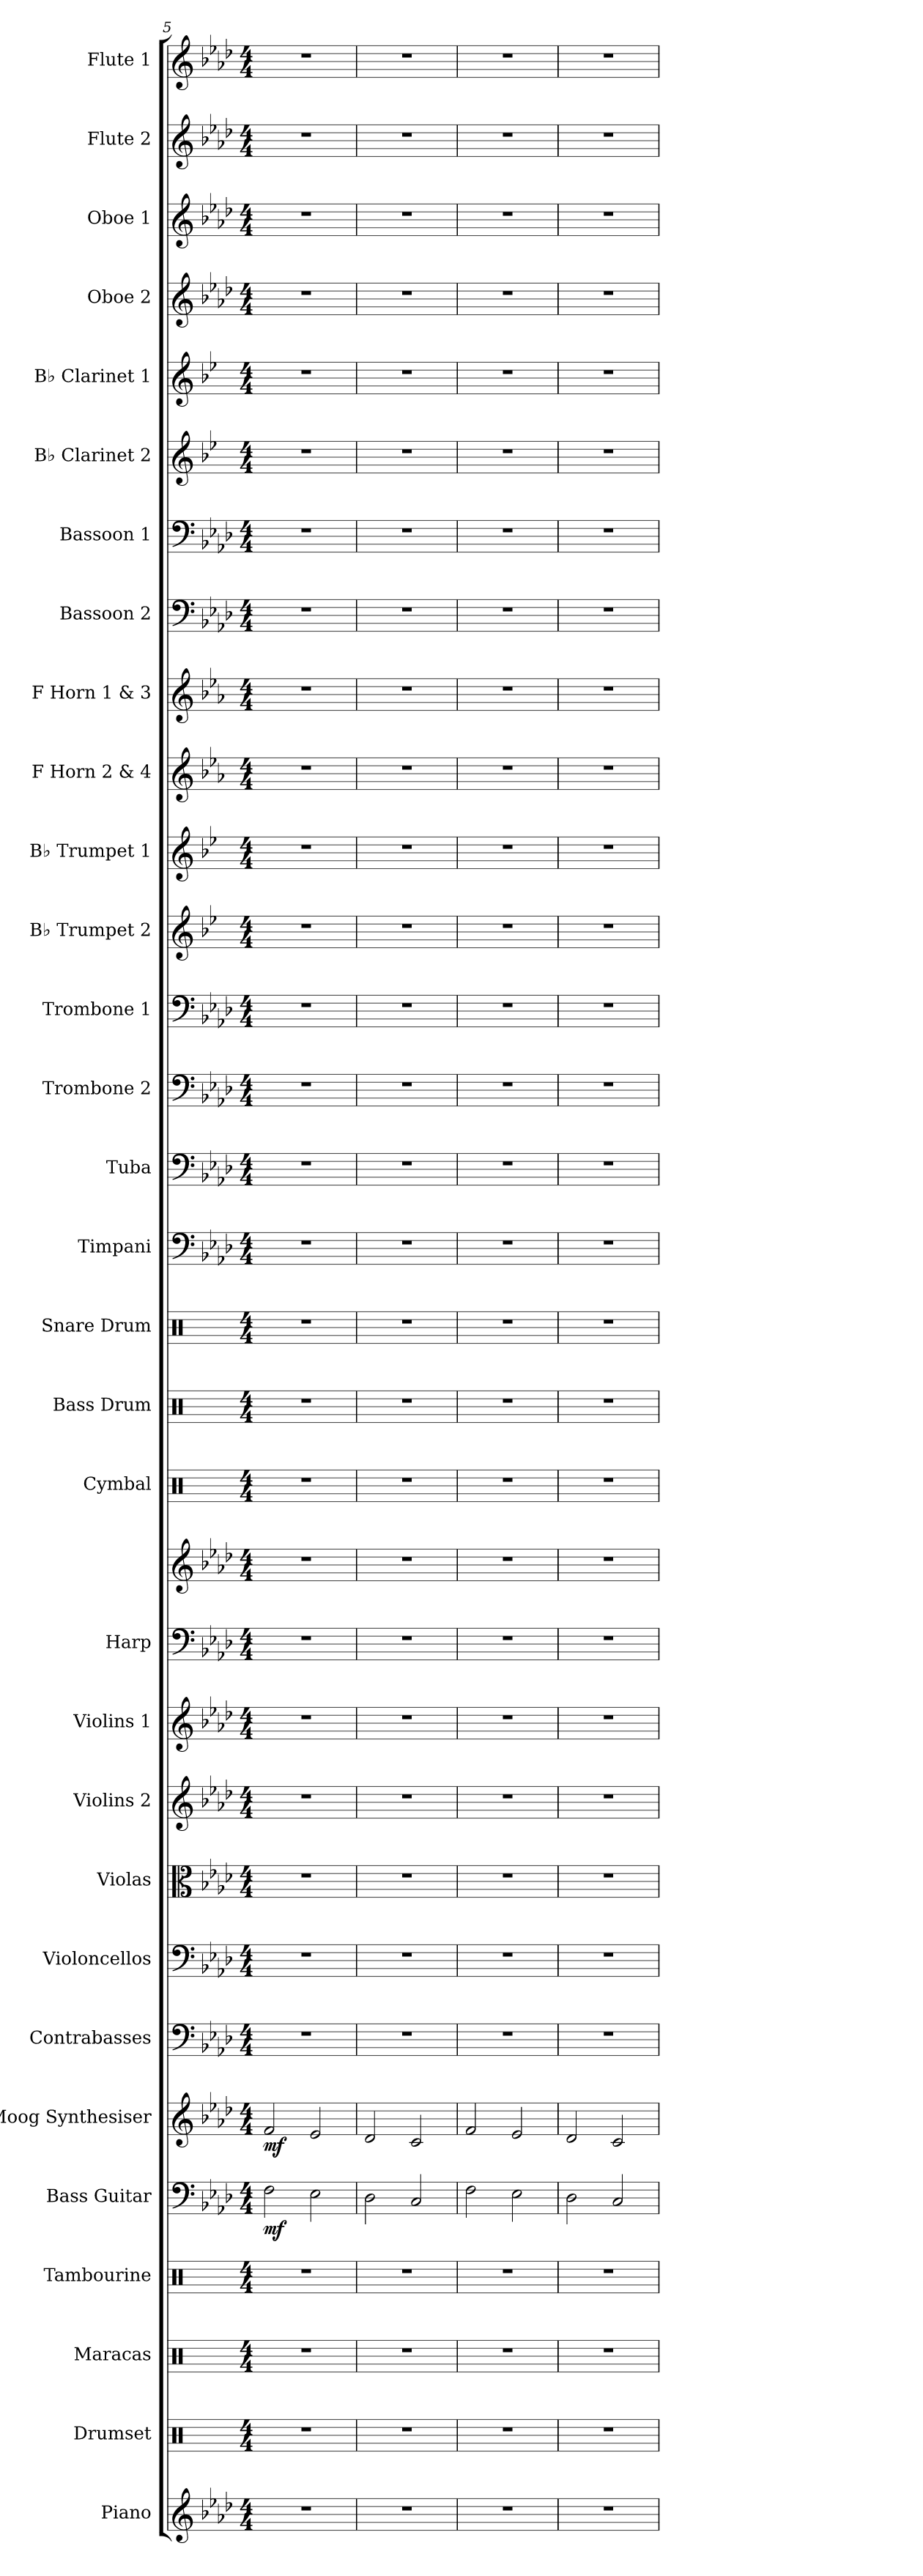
**kern	**kern	**kern	**kern	**kern	**dynam	**kern	**dynam	**kern	**kern	**kern	**kern	**kern	**kern	**kern	**kern	**kern	**kern	**kern	**kern	**kern	**kern	**kern	**kern	**kern	**kern	**kern	**kern	**kern	**kern	**kern	**kern	**kern	**kern
*part31	*part30	*part29	*part28	*part27	*part27	*part26	*part26	*part25	*part24	*part23	*part22	*part21	*part20	*part20	*part19	*part18	*part17	*part16	*part15	*part14	*part13	*part12	*part11	*part10	*part9	*part8	*part7	*part6	*part5	*part4	*part3	*part2	*part1
*staff32	*staff31	*staff30	*staff29	*staff28	*staff28	*staff27	*staff27	*staff26	*staff25	*staff24	*staff23	*staff22	*staff21	*staff20	*staff19	*staff18	*staff17	*staff16	*staff15	*staff14	*staff13	*staff12	*staff11	*staff10	*staff9	*staff8	*staff7	*staff6	*staff5	*staff4	*staff3	*staff2	*staff1
*I"Piano	*I"Drumset	*I"Maracas	*I"Tambourine	*I"Bass Guitar	*	*I"Moog Synthesiser	*	*I"Contrabasses	*I"Violoncellos	*I"Violas	*I"Violins 2	*I"Violins 1	*I"Harp	*	*I"Cymbal	*I"Bass Drum	*I"Snare Drum	*I"Timpani	*I"Tuba	*I"Trombone 2	*I"Trombone 1	*I"B♭ Trumpet 2	*I"B♭ Trumpet 1	*I"F Horn 2 &amp; 4	*I"F Horn 1 &amp; 3	*I"Bassoon 2	*I"Bassoon 1	*I"B♭ Clarinet 2	*I"B♭ Clarinet 1	*I"Oboe 2	*I"Oboe 1	*I"Flute 2	*I"Flute 1
*I'Pno.	*I'D. Set	*I'Mrcs.	*I'Tamb.	*I'B. Guit.	*	*I'Synth.	*	*I'Cbs.	*I'Vcs.	*I'Vlas.	*I'Vlns. 2	*I'Vlns. 1	*I'Hrp.	*	*I'Cym.	*I'B. Dr.	*I'Sn. Dr.	*I'Timp.	*I'Tba.	*I'Tbn. 2	*I'Tbn. 1	*I'B♭ Tpt. 2	*I'B♭ Tpt. 1	*I'F Hn. 2 4	*I'F Hn. 1 3	*I'Bsn. 2	*I'Bsn. 1	*I'B♭ Cl. 2	*I'B♭ Cl. 1	*I'Ob. 2	*I'Ob. 1	*I'Fl. 2	*I'Fl. 1
*clefG2	*clefX	*clefX	*clefX	*clefF4	*	*clefG2	*	*clefF4	*clefF4	*clefC3	*clefG2	*clefG2	*clefF4	*clefG2	*clefX	*clefX	*clefX	*clefF4	*clefF4	*clefF4	*clefF4	*clefG2	*clefG2	*clefG2	*clefG2	*clefF4	*clefF4	*clefG2	*clefG2	*clefG2	*clefG2	*clefG2	*clefG2
*	*	*	*	*ITrd7c12	*	*	*	*ITrd7c12	*	*	*	*	*	*	*	*	*	*	*	*	*	*ITrd1c2	*ITrd1c2	*ITrd4c7	*ITrd4c7	*	*	*ITrd1c2	*ITrd1c2	*	*	*	*
*k[b-e-a-d-]	*k[]	*k[]	*k[]	*k[b-e-a-d-]	*	*k[b-e-a-d-]	*	*k[b-e-a-d-]	*k[b-e-a-d-]	*k[b-e-a-d-]	*k[b-e-a-d-]	*k[b-e-a-d-]	*k[b-e-a-d-]	*k[b-e-a-d-]	*k[]	*k[]	*k[]	*k[b-e-a-d-]	*k[b-e-a-d-]	*k[b-e-a-d-]	*k[b-e-a-d-]	*k[b-e-a-d-]	*k[b-e-a-d-]	*k[b-e-a-d-]	*k[b-e-a-d-]	*k[b-e-a-d-]	*k[b-e-a-d-]	*k[b-e-a-d-]	*k[b-e-a-d-]	*k[b-e-a-d-]	*k[b-e-a-d-]	*k[b-e-a-d-]	*k[b-e-a-d-]
*M4/4	*M4/4	*M4/4	*M4/4	*M4/4	*	*M4/4	*	*M4/4	*M4/4	*M4/4	*M4/4	*M4/4	*M4/4	*M4/4	*M4/4	*M4/4	*M4/4	*M4/4	*M4/4	*M4/4	*M4/4	*M4/4	*M4/4	*M4/4	*M4/4	*M4/4	*M4/4	*M4/4	*M4/4	*M4/4	*M4/4	*M4/4	*M4/4
*MM124	*MM124	*MM124	*MM124	*MM124	*	*MM124	*	*MM124	*MM124	*MM124	*MM124	*MM124	*MM124	*MM124	*MM124	*MM124	*MM124	*MM124	*MM124	*MM124	*MM124	*MM124	*MM124	*MM124	*MM124	*MM124	*MM124	*MM124	*MM124	*MM124	*MM124	*MM124	*MM124
=5	=5	=5	=5	=5	=5	=5	=5	=5	=5	=5	=5	=5	=5	=5	=5	=5	=5	=5	=5	=5	=5	=5	=5	=5	=5	=5	=5	=5	=5	=5	=5	=5	=5
!	!	!	!	!	!LO:DY:b	!	!LO:DY:b	!	!	!	!	!	!	!	!	!	!	!	!	!	!	!	!	!	!	!	!	!	!	!	!	!	!
1r	1r	1r	1r	2FF\	mf	2f/	mf	1r	1r	1r	1r	1r	1r	1r	1r	1r	1r	1r	1r	1r	1r	1r	1r	1r	1r	1r	1r	1r	1r	1r	1r	1r	1r
.	.	.	.	2EE-\	.	2e-/	.	.	.	.	.	.	.	.	.	.	.	.	.	.	.	.	.	.	.	.	.	.	.	.	.	.	.
=6	=6	=6	=6	=6	=6	=6	=6	=6	=6	=6	=6	=6	=6	=6	=6	=6	=6	=6	=6	=6	=6	=6	=6	=6	=6	=6	=6	=6	=6	=6	=6	=6	=6
1r	1r	1r	1r	2DD-\	.	2d-/	.	1r	1r	1r	1r	1r	1r	1r	1r	1r	1r	1r	1r	1r	1r	1r	1r	1r	1r	1r	1r	1r	1r	1r	1r	1r	1r
.	.	.	.	2CC/	.	2c/	.	.	.	.	.	.	.	.	.	.	.	.	.	.	.	.	.	.	.	.	.	.	.	.	.	.	.
=7	=7	=7	=7	=7	=7	=7	=7	=7	=7	=7	=7	=7	=7	=7	=7	=7	=7	=7	=7	=7	=7	=7	=7	=7	=7	=7	=7	=7	=7	=7	=7	=7	=7
1r	1r	1r	1r	2FF\	.	2f/	.	1r	1r	1r	1r	1r	1r	1r	1r	1r	1r	1r	1r	1r	1r	1r	1r	1r	1r	1r	1r	1r	1r	1r	1r	1r	1r
.	.	.	.	2EE-\	.	2e-/	.	.	.	.	.	.	.	.	.	.	.	.	.	.	.	.	.	.	.	.	.	.	.	.	.	.	.
=8	=8	=8	=8	=8	=8	=8	=8	=8	=8	=8	=8	=8	=8	=8	=8	=8	=8	=8	=8	=8	=8	=8	=8	=8	=8	=8	=8	=8	=8	=8	=8	=8	=8
1r	1r	1r	1r	2DD-\	.	2d-/	.	1r	1r	1r	1r	1r	1r	1r	1r	1r	1r	1r	1r	1r	1r	1r	1r	1r	1r	1r	1r	1r	1r	1r	1r	1r	1r
.	.	.	.	2CC/	.	2c/	.	.	.	.	.	.	.	.	.	.	.	.	.	.	.	.	.	.	.	.	.	.	.	.	.	.	.
=	=	=	=	=	=	=	=	=	=	=	=	=	=	=	=	=	=	=	=	=	=	=	=	=	=	=	=	=	=	=	=	=	=
*-	*-	*-	*-	*-	*-	*-	*-	*-	*-	*-	*-	*-	*-	*-	*-	*-	*-	*-	*-	*-	*-	*-	*-	*-	*-	*-	*-	*-	*-	*-	*-	*-	*-
